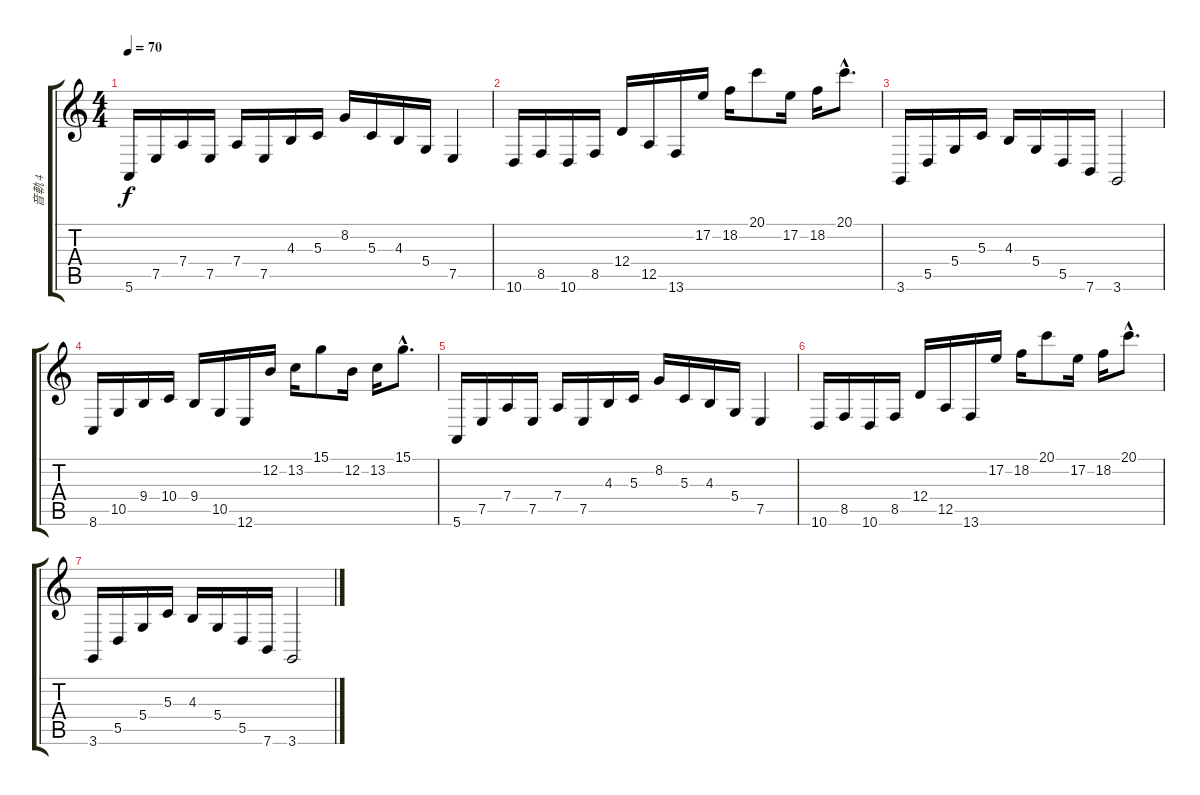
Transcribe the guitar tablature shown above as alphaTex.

\track ("音軌 4" "音軌 4") {instrument honkytonkpiano}
\staff {score tabs}
\tuning (E4 B3 G3 D3 A2 E2) {hide}
\ts (4 4)
\tempo 70
\clef g2
\ks c
5.6.16{dy f} 7.5.16 7.4.16 7.5.16 7.4.16 7.5.16 4.3.16 5.3.16 8.2.16 5.3.16 4.3.16 5.4.16 7.5.4 |
10.6.16 8.5.16 10.6.16 8.5.16 12.4.16 12.5.16 13.6.16 17.2.16 18.2.16 20.1.8 17.2.16 18.2.16 20.1{hac}.8{d} |
3.6.16 5.5.16 5.4.16 5.3.16 4.3.16 5.4.16 5.5.16 7.6.16 3.6.2 |
8.6.16 10.5.16 9.4.16 10.4.16 9.4.16 10.5.16 12.6.16 12.2.16 13.2.16 15.1.8 12.2.16 13.2.16 15.1{hac}.8{d} |
5.6.16 7.5.16 7.4.16 7.5.16 7.4.16 7.5.16 4.3.16 5.3.16 8.2.16 5.3.16 4.3.16 5.4.16 7.5.4 |
10.6.16 8.5.16 10.6.16 8.5.16 12.4.16 12.5.16 13.6.16 17.2.16 18.2.16 20.1.8 17.2.16 18.2.16 20.1{hac}.8{d} |
3.6.16 5.5.16 5.4.16 5.3.16 4.3.16 5.4.16 5.5.16 7.6.16 3.6.2
